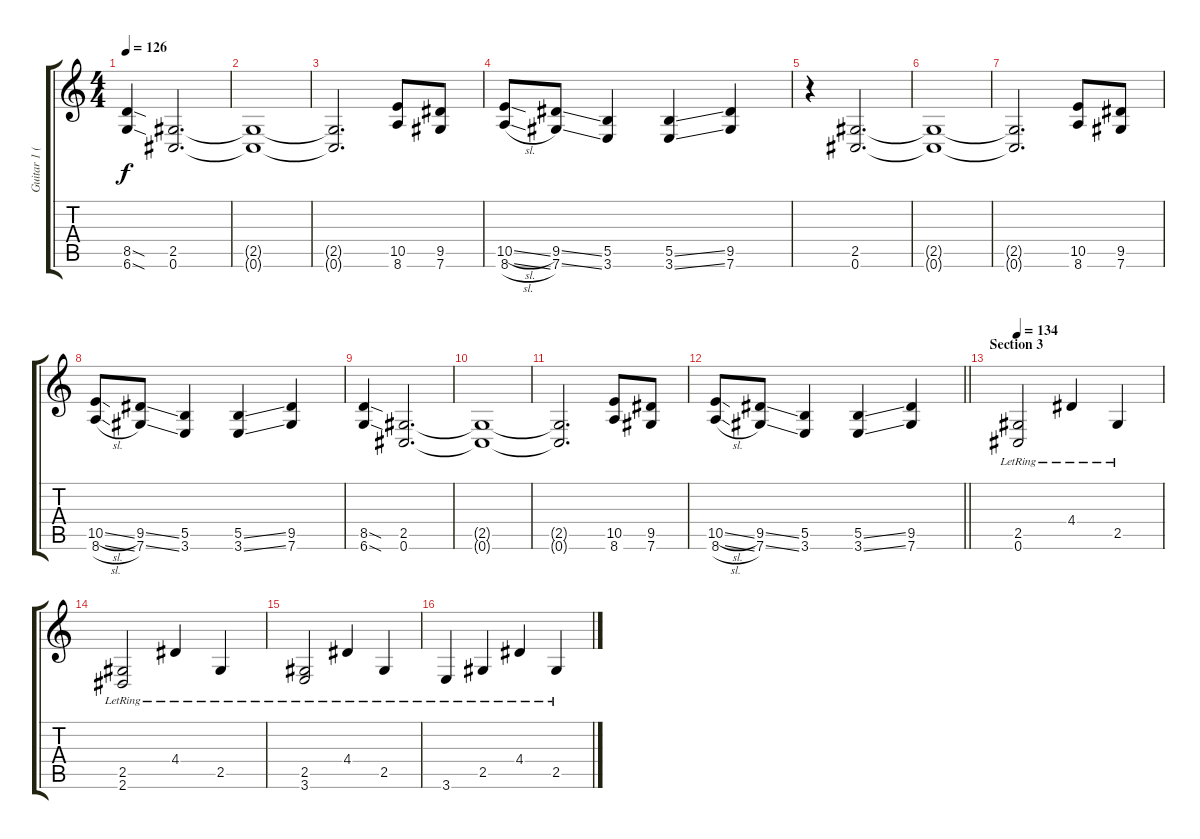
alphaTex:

\track ("Guitar 1 (Distortion)" "Guitar 1 (") {instrument distortionguitar}
\staff {score tabs}
\tuning (Db4 Ab3 E3 B2 Gb2 Db2) {hide}
\ts (4 4)
\tempo 126
\clef g2
\ks c
(8.5{sod} 6.6{sod}).4{dy f} (2.5 0.6).2{d} |
(2.5{t} 0.6{t}).1 |
(2.5{t} 0.6{t}).2{d} (10.5 8.6).8 (9.5 7.6).8 |
(10.5{sl} 8.6{sl}).8 (9.5{ss} 7.6{ss}).8 (5.5 3.6).4 (5.5{ss} 3.6{ss}).4 (9.5 7.6).4 |
r.4 (2.5 0.6).2{d} |
(2.5{t} 0.6{t}).1 |
(2.5{t} 0.6{t}).2{d} (10.5 8.6).8 (9.5 7.6).8 |
(10.5{sl} 8.6{sl}).8 (9.5{ss} 7.6{ss}).8 (5.5 3.6).4 (5.5{ss} 3.6{ss}).4 (9.5 7.6).4 |
(8.5{sod} 6.6{sod}).4 (2.5 0.6).2{d} |
(2.5{t} 0.6{t}).1 |
(2.5{t} 0.6{t}).2{d} (10.5 8.6).8 (9.5 7.6).8 |
\barLineRight lightlight
(10.5{sl} 8.6{sl}).8 (9.5{ss} 7.6{ss}).8 (5.5 3.6).4 (5.5{ss} 3.6{ss}).4 (9.5 7.6).4 |
\section ("" "Section 3")
\tempo 134
(2.5{lr} 0.6{lr}).2 4.4{lr}.4 2.5{lr}.4 |
(2.5{lr} 2.6{lr}).2 4.4{lr}.4 2.5{lr}.4 |
(2.5{lr} 3.6{lr}).2 4.4{lr}.4 2.5{lr}.4 |
3.6{lr}.4 2.5{lr}.4 4.4{lr}.4 2.5{lr}.4
